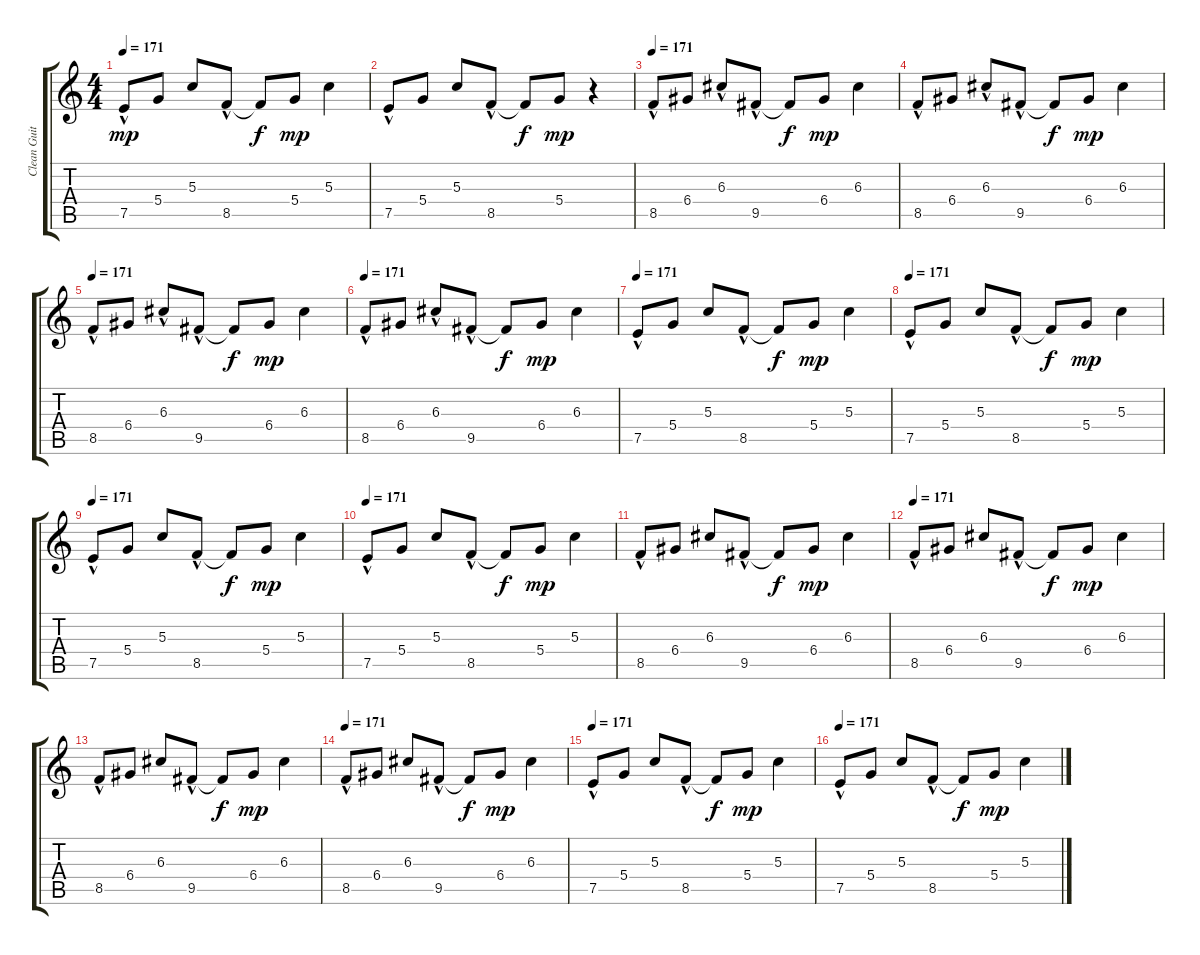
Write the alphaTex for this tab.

\track ("Clean Guitar" "Clean Guit") {instrument electricguitarclean}
\staff {score tabs}
\tuning (E4 B3 G3 D3 A2 E2) {hide}
\ts (4 4)
\tempo 171
\clef g2
\ks c
7.5{hac}.8{dy mp} 5.4.8 5.3.8 8.5{hac}.8 8.5{t}.8{dy f} 5.4.8{dy mp} 5.3.4 |
7.5{hac}.8 5.4.8 5.3.8 8.5{hac}.8 8.5{t}.8{dy f} 5.4.8{dy mp} r.4 |
\tempo 171
8.5{hac}.8 6.4.8 6.3{hac}.8 9.5{hac}.8 9.5{t}.8{dy f} 6.4.8{dy mp} 6.3.4 |
8.5{hac}.8 6.4.8 6.3{hac}.8 9.5{hac}.8 9.5{t}.8{dy f} 6.4.8{dy mp} 6.3.4 |
\tempo 171
8.5{hac}.8 6.4.8 6.3{hac}.8 9.5{hac}.8 9.5{t}.8{dy f} 6.4.8{dy mp} 6.3.4 |
\tempo 171
8.5{hac}.8 6.4.8 6.3{hac}.8 9.5{hac}.8 9.5{t}.8{dy f} 6.4.8{dy mp} 6.3.4 |
\tempo 171
7.5{hac}.8 5.4.8 5.3.8 8.5{hac}.8 8.5{t}.8{dy f} 5.4.8{dy mp} 5.3.4 |
\tempo 171
7.5{hac}.8 5.4.8 5.3.8 8.5{hac}.8 8.5{t}.8{dy f} 5.4.8{dy mp} 5.3.4 |
\tempo 171
7.5{hac}.8 5.4.8 5.3.8 8.5{hac}.8 8.5{t}.8{dy f} 5.4.8{dy mp} 5.3.4 |
\tempo 171
7.5{hac}.8 5.4.8 5.3.8 8.5{hac}.8 8.5{t}.8{dy f} 5.4.8{dy mp} 5.3.4 |
8.5{hac}.8 6.4.8 6.3.8 9.5{hac}.8 9.5{t}.8{dy f} 6.4.8{dy mp} 6.3.4 |
\tempo 171
8.5{hac}.8 6.4.8 6.3.8 9.5{hac}.8 9.5{t}.8{dy f} 6.4.8{dy mp} 6.3.4 |
8.5{hac}.8 6.4.8 6.3.8 9.5{hac}.8 9.5{t}.8{dy f} 6.4.8{dy mp} 6.3.4 |
\tempo 171
8.5{hac}.8 6.4.8 6.3.8 9.5{hac}.8 9.5{t}.8{dy f} 6.4.8{dy mp} 6.3.4 |
\tempo 171
7.5{hac}.8 5.4.8 5.3.8 8.5{hac}.8 8.5{t}.8{dy f} 5.4.8{dy mp} 5.3.4 |
\tempo 171
7.5{hac}.8 5.4.8 5.3.8 8.5{hac}.8 8.5{t}.8{dy f} 5.4.8{dy mp} 5.3.4
